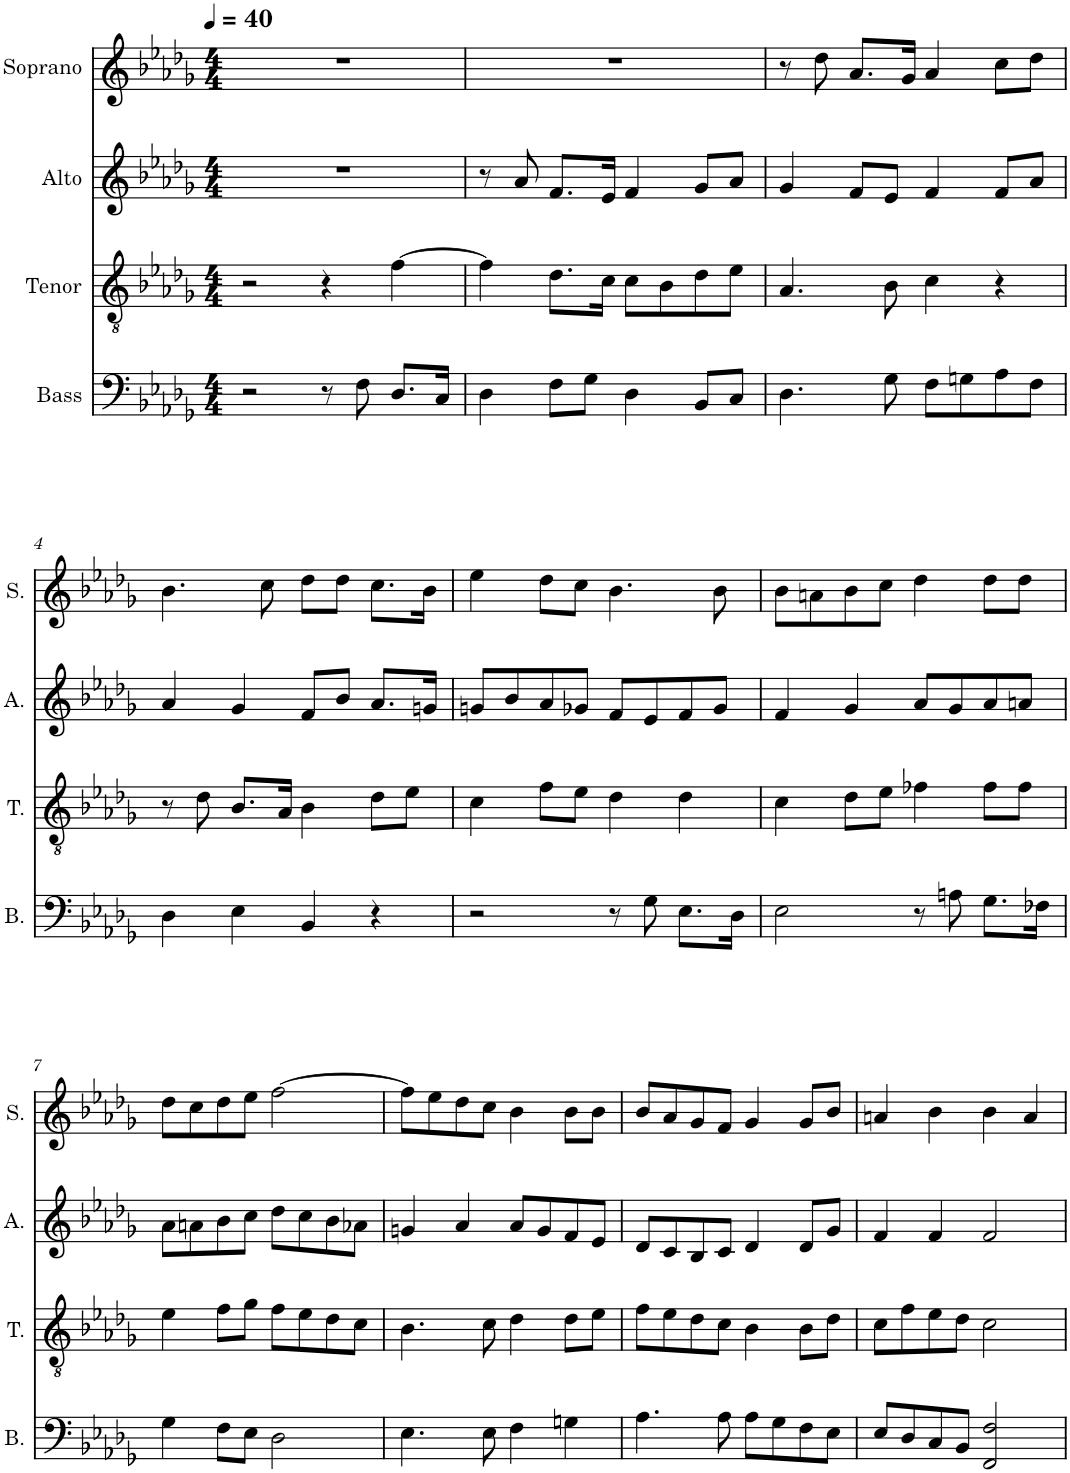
**kern	**kern	**kern	**kern
*part4	*part3	*part2	*part1
*staff4	*staff3	*staff2	*staff1
*I"Bass	*I"Tenor	*I"Alto	*I"Soprano
*I'B.	*I'T.	*I'A.	*I'S.
*clefF4	*clefGv2	*clefG2	*clefG2
*k[b-e-a-d-g-]	*k[b-e-a-d-g-]	*k[b-e-a-d-g-]	*k[b-e-a-d-g-]
*M4/4	*M4/4	*M4/4	*M4/4
*MM40	*MM40	*MM40	*MM40
=1	=1	=1	=1
2r	2r	1r	1r
8r	4r	.	.
8F\	.	.	.
8.D-/L	[4f\	.	.
16C/Jk	.	.	.
=2	=2	=2	=2
4D-\	4f\]	8r	1r
.	.	8a-/	.
8F\L	8.d-\L	8.f/L	.
8G-\J	.	.	.
.	16c\Jk	16e-/Jk	.
4D-\	8c\L	4f/	.
.	8B-\	.	.
8BB-/L	8d-\	8g-/L	.
8C/J	8e-\J	8a-/J	.
=3	=3	=3	=3
4.D-\	4.A-/	4g-/	8r
.	.	.	8dd-\
.	.	8f/L	8.a-/L
8G-\	8B-\	8e-/J	.
.	.	.	16g-/Jk
8F\L	4c\	4f/	4a-/
8Gn\	.	.	.
8A-\	4r	8f/L	8cc\L
8F\J	.	8a-/J	8dd-\J
!!LO:LB:g=z
=4	=4	=4	=4
4D-\	8r	4a-/	4.b-\
.	8d-\	.	.
4E-\	8.B-/L	4g-/	.
.	.	.	8cc\
.	16A-/Jk	.	.
4BB-/	4B-\	8f/L	8dd-\L
.	.	8b-/J	8dd-\J
4r	8d-\L	8.a-/L	8.cc\L
.	8e-\J	.	.
.	.	16gn/Jk	16b-\Jk
=5	=5	=5	=5
2r	4c\	8gn/L	4ee-\
.	.	8b-/	.
.	8f\L	8a-/	8dd-\L
.	8e-\J	8g-X/J	8cc\J
8r	4d-\	8f/L	4.b-\
8G-\	.	8e-/	.
8.E-\L	4d-\	8f/	.
.	.	8g-/J	8b-\
16D-\Jk	.	.	.
=6	=6	=6	=6
2E-\	4c\	4f/	8b-\L
.	.	.	8an\
.	8d-\L	4g-/	8b-\
.	8e-\J	.	8cc\J
8r	4f-X\	8a-/L	4dd-\
8An\	.	8g-/	.
8.G-\L	8f-\L	8a-/	8dd-\L
.	8f-\J	8an/J	8dd-\J
16F-X\Jk	.	.	.
!!LO:LB:g=z
=7	=7	=7	=7
4G-\	4e-\	8a-\L	8dd-\L
.	.	8an\	8cc\
8F\L	8f\L	8b-\	8dd-\
8E-\J	8g-\J	8cc\J	8ee-\J
2D-\	8f\L	8dd-\L	[2ff\
.	8e-\	8cc\	.
.	8d-\	8b-\	.
.	8c\J	8a-X\J	.
=8	=8	=8	=8
4.E-\	4.B-\	4gn/	8ff\L]
.	.	.	8ee-\
.	.	4a-/	8dd-\
8E-\	8c\	.	8cc\J
4F\	4d-\	8a-/L	4b-\
.	.	8g/	.
4Gn\	8d-\L	8f/	8b-\L
.	8e-\J	8e-/J	8b-\J
=9	=9	=9	=9
4.A-\	8f\L	8d-/L	8b-/L
.	8e-\	8c/	8a-/
.	8d-\	8B-/	8g-/
8A-\	8c\J	8c/J	8f/J
8A-\L	4B-\	4d-/	4g-/
8G-\	.	.	.
8F\	8B-\L	8d-/L	8g-/L
8E-\J	8d-\J	8g-/J	8b-/J
=10	=10	=10	=10
8E-/L	8c\L	4f/	4an/
8D-/	8f\	.	.
8C/	8e-\	4f/	4b-\
8BB-/J	8d-\J	.	.
2FF/ 2F/	2c\	2f/	4b-\
.	.	.	4a/
=	=	=	=
*-	*-	*-	*-
